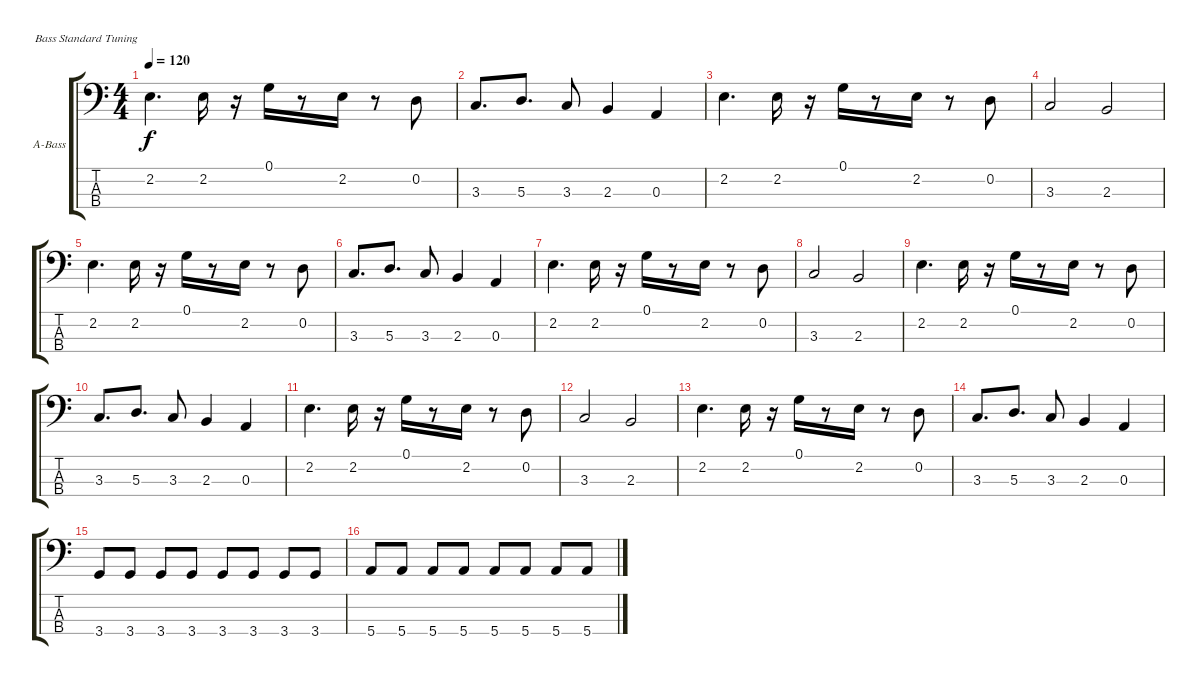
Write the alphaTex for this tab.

\bracketExtendMode groupsimilarinstruments
\firstSystemTrackNameOrientation horizontal
\otherSystemsTrackNameOrientation horizontal
\track ("Bass" "A-Bass") {instrument electricguitarmuted}
\staff {score tabs}
\tuning (G2 D2 A1 E1)
\ts (4 4)
\tempo 120
\clef f4
\ks c
2.2.4{d dy f} 2.2.16 r.16 0.1.16 r.8 2.2.16 r.8 0.2.8 |
3.3.8{d} 5.3.8{d} 3.3.8 2.3.4 0.3.4 |
2.2.4{d} 2.2.16 r.16 0.1.16 r.8 2.2.16 r.8 0.2.8 |
3.3.2 2.3.2 |
2.2.4{d} 2.2.16 r.16 0.1.16 r.8 2.2.16 r.8 0.2.8 |
3.3.8{d} 5.3.8{d} 3.3.8 2.3.4 0.3.4 |
2.2.4{d} 2.2.16 r.16 0.1.16 r.8 2.2.16 r.8 0.2.8 |
3.3.2 2.3.2 |
2.2.4{d} 2.2.16 r.16 0.1.16 r.8 2.2.16 r.8 0.2.8 |
3.3.8{d} 5.3.8{d} 3.3.8 2.3.4 0.3.4 |
2.2.4{d} 2.2.16 r.16 0.1.16 r.8 2.2.16 r.8 0.2.8 |
3.3.2 2.3.2 |
2.2.4{d} 2.2.16 r.16 0.1.16 r.8 2.2.16 r.8 0.2.8 |
3.3.8{d} 5.3.8{d} 3.3.8 2.3.4 0.3.4 |
3.4.8 3.4.8 3.4.8 3.4.8 3.4.8 3.4.8 3.4.8 3.4.8 |
5.4.8 5.4.8 5.4.8 5.4.8 5.4.8 5.4.8 5.4.8 5.4.8
